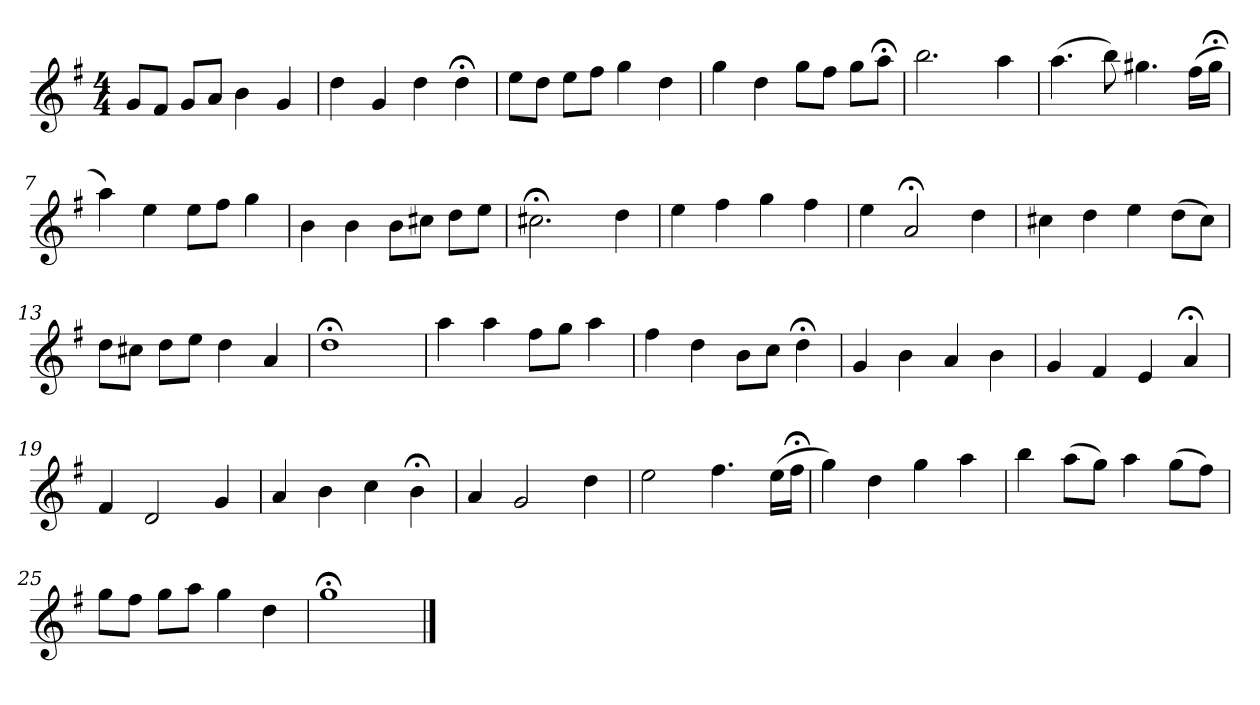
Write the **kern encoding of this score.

**kern
*part1
*staff1
*k[f#]
*G:
*M4/4
*MM120
=1
8gL
8f#J
8gL
8aJ
4b
4g
=2
4dd
4g
4dd
4dd;<
=3
8eeL
8ddJ
8eeL
8ff#J
4gg
4dd
=4
4gg
4dd
8ggL
8ff#J
8ggL
8aa;<J
=5
2.bb
4aa
=6
(4.aa
8bb)
4.gg#X
(16ff#LL
16gg#;<JJ
=7
4aa)
4ee
8eeL
8ff#J
4gg
=8
4b
4b
8bL
8cc#XJ
8ddL
8eeJ
=9
2.cc#X;<
4dd
=10
4ee
4ff#
4gg
4ff#
=11
4ee
2a;<
4dd
=12
4cc#X
4dd
4ee
(8ddL
8cc#J)
=13
8ddL
8cc#XJ
8ddL
8eeJ
4dd
4a
=14
1dd;<
=15
4aa
4aa
8ff#L
8ggJ
4aa
=16
4ff#
4dd
8bL
8ccJ
4dd;<
=17
4g
4b
4a
4b
=18
4g
4f#
4e
4a;<
=19
4f#
2d
4g
=20
4a
4b
4cc
4b;<
=21
4a
2g
4dd
=22
2ee
4.ff#
(16eeLL
16ff#;<JJ
=23
4gg)
4dd
4gg
4aa
=24
4bb
(8aaL
8ggJ)
4aa
(8ggL
8ff#J)
=25
8ggL
8ff#J
8ggL
8aaJ
4gg
4dd
=26
1gg;<
==
*-
